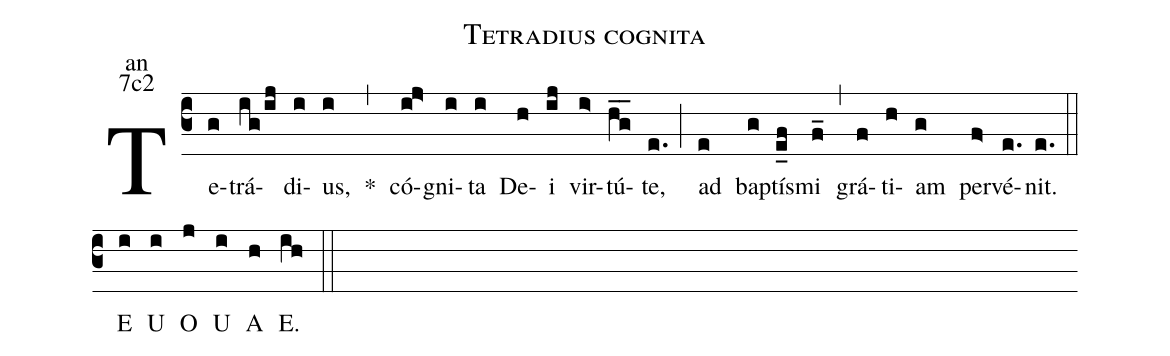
name:Tetradius cognita;
office-part:an;
mode:7c2;
%%
(c3) Te(g)trá(ig/ij)di(i)us,(i) <sp>*</sp>(,)
có(ij>)gni(i)ta(i) De(h)i(ij) vir(i>)tú(hg__)te,(e.) (;)
ad(e) bap(g)tís(e_f)mi(f_) (,) grá(f)ti(h)am(g) per(f>)vé(e.)nit.(e.) (::)
<eu> E(i) U(i) O(j) U(i) A(h) E.(ih) </eu> (::)
